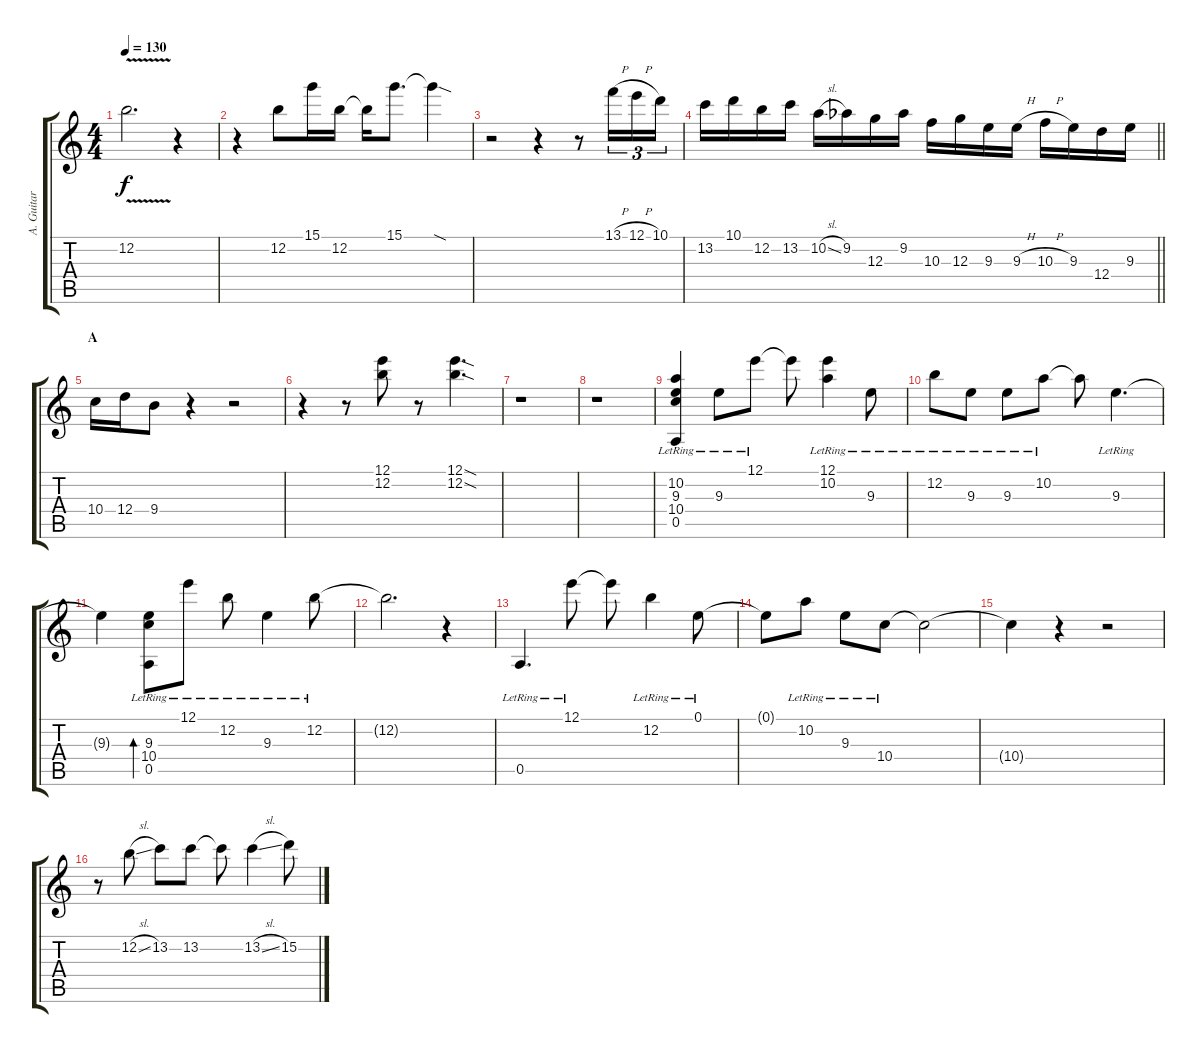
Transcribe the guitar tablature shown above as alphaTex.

\track ("A. Guitar" "A. Guitar") {instrument acousticguitarsteel}
\staff {score tabs}
\tuning (E4 B3 G3 D3 A2 E2) {hide}
\ts (4 4)
\tempo 130
\clef g2
\ks c
12.2{v}.2{d dy f} r.4 |
r.4 12.2.8 15.1.16 12.2.16 12.2{t}.16 15.1.8{d} 15.1{sod t}.4 |
r.2 r.4 r.8 13.1{h}.16{tu (3 2)} 12.1{h}.16{tu (3 2)} 10.1.16{tu (3 2)} |
\barLineRight lightlight
13.2.16 10.1.16 12.2.16 13.2.16 10.2{sl}.16 9.2{acc b}.16 12.3.16 9.2{acc b}.16 10.3.16 12.3.16 9.3.16 9.3{h}.16 10.3{h}.16 9.3.16 12.4.16 9.3.16 |
\section ("" "A")
10.4.16 12.4.16 9.4.8 r.4 r.2 |
r.4 r.8 (12.1 12.2).8 r.8 (12.1{sod} 12.2{sod}).4{d} |
r.1 |
r.1 |
(10.2{lr} 9.3{lr} 10.4{lr} 0.5{lr}).4 9.3{lr}.8 12.1{lr}.8 12.1{t}.8 (12.1{lr} 10.2{lr}).4 9.3{lr}.8 |
12.2{lr}.8 9.3{lr}.8 9.3{lr}.8 10.2{lr}.8 10.2{t}.8 9.3{lr}.4{d} |
9.3{t}.4 (9.3{lr} 10.4{lr} 0.5{lr}).8{bd 240} 12.1{lr}.8 12.2{lr}.8 9.3{lr}.4 12.2{lr}.8 |
12.2{t}.2{d} r.4 |
0.5{lr}.4{d} 12.1{lr}.8 12.1{t}.8 12.2{lr}.4 0.1{lr}.8 |
0.1{t}.8 10.2{lr}.8 9.3{lr}.8 10.4{lr}.8 10.4{t}.2 |
10.4{t}.4 r.4 r.2 |
r.8 12.2{sl}.8 13.2.8 13.2.8 13.2{t}.8 13.2{sl}.4 15.2.8
